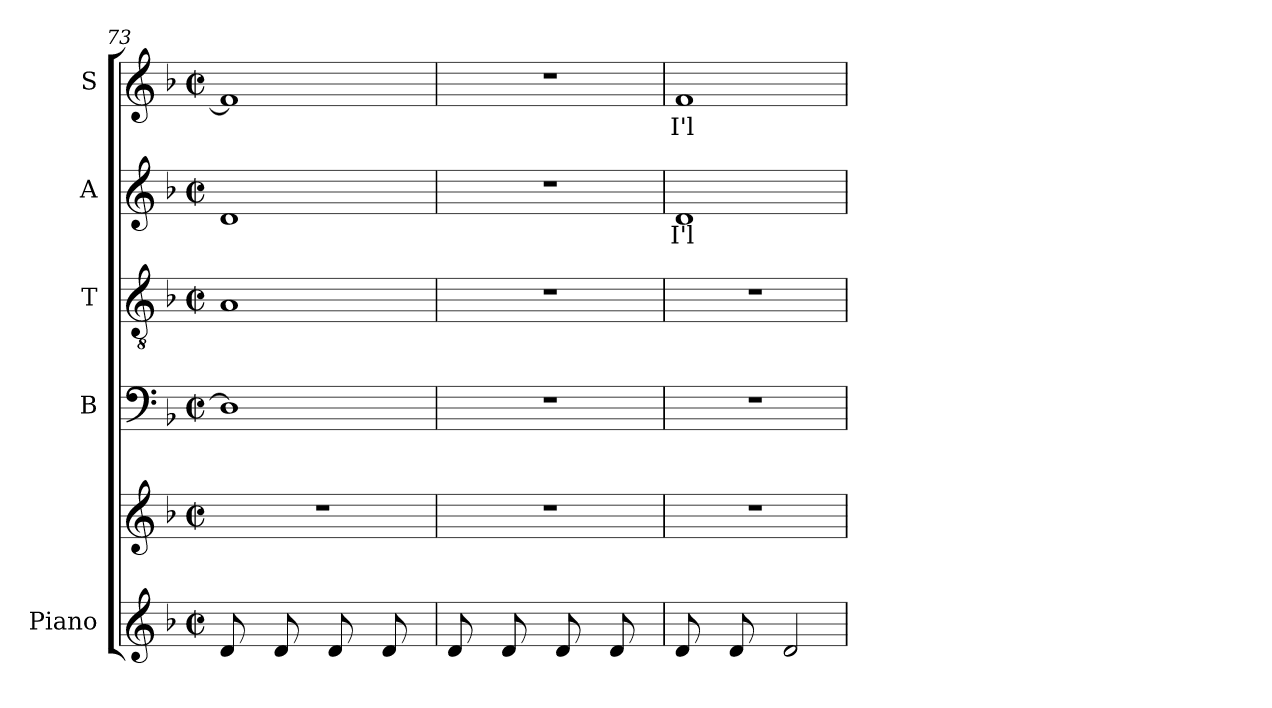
**kern	**kern	**kern	**text	**kern	**text	**kern	**text	**kern	**text
*part5	*part5	*part4	*part4	*part3	*part3	*part2	*part2	*part1	*part1
*staff6	*staff5	*staff4	*staff4	*staff3	*staff3	*staff2	*staff2	*staff1	*staff1
*I"Piano	*	*I"B	*	*I"T	*	*I"A	*	*I"S	*
*clefG2	*clefG2	*clefF4	*	*clefGv2	*	*clefG2	*	*clefG2	*
*k[b-]	*k[b-]	*k[b-]	*	*k[b-]	*	*k[b-]	*	*k[b-]	*
*F:	*F:	*F:	*	*F:	*	*F:	*	*F:	*
*M2/2	*M2/2	*M2/2	*	*M2/2	*	*M2/2	*	*M2/2	*
*met(c|)	*met(c|)	*met(c|)	*	*met(c|)	*	*met(c|)	*	*met(c|)	*
=73	=73	=73	=73	=73	=73	=73	=73	=73	=73
*	*^	*	*	*	*	*	*	*	*
8d/L	1r	8ryy	1D]	.	1A	.	1d	.	1f]	.
8ryy	.	8f\J	.	.	.	.	.	.	.	.
8d/L	.	8ryy	.	.	.	.	.	.	.	.
8ryy	.	8f\J	.	.	.	.	.	.	.	.
8d/L	.	8ryy	.	.	.	.	.	.	.	.
8ryy	.	8f\J	.	.	.	.	.	.	.	.
8d/L	.	8ryy	.	.	.	.	.	.	.	.
8ryy	.	8f\J	.	.	.	.	.	.	.	.
=74	=74	=74	=74	=74	=74	=74	=74	=74	=74	=74
8d/L	1r	8ryy	1r	.	1r	.	1r	.	1r	.
8ryy	.	8f\J	.	.	.	.	.	.	.	.
8d/L	.	8ryy	.	.	.	.	.	.	.	.
8ryy	.	8f\J	.	.	.	.	.	.	.	.
8d/L	.	8ryy	.	.	.	.	.	.	.	.
8ryy	.	8f\J	.	.	.	.	.	.	.	.
8d/L	.	8ryy	.	.	.	.	.	.	.	.
8ryy	.	8f\J	.	.	.	.	.	.	.	.
=75	=75	=75	=75	=75	=75	=75	=75	=75	=75	=75
!	!	!	!	!	!	!	!	!LO:LY:b:rj	!	!LO:LY:b:rj
*	*	*	*	*	*	*	*^	*	*^	*
8d/L	1r	8ryy	1r	.	1r	.	1d	8ryy	I'l	1f	8ryy	I'l
8ryy	.	8f\J	.	.	.	.	.	2..ryy	.	.	2..ryy	.
8d/L	.	8ryy	.	.	.	.	.	.	.	.	.	.
8ryy	.	8f\J	.	.	.	.	.	.	.	.	.	.
2d/	.	2ryy	.	.	.	.	.	.	.	.	.	.
*	*	*	*	*	*	*	*v	*v	*	*	*	*
*	*v	*v	*	*	*	*	*	*	*v	*v	*
=	=	=	=	=	=	=	=	=	=
*-	*-	*-	*-	*-	*-	*-	*-	*-	*-
